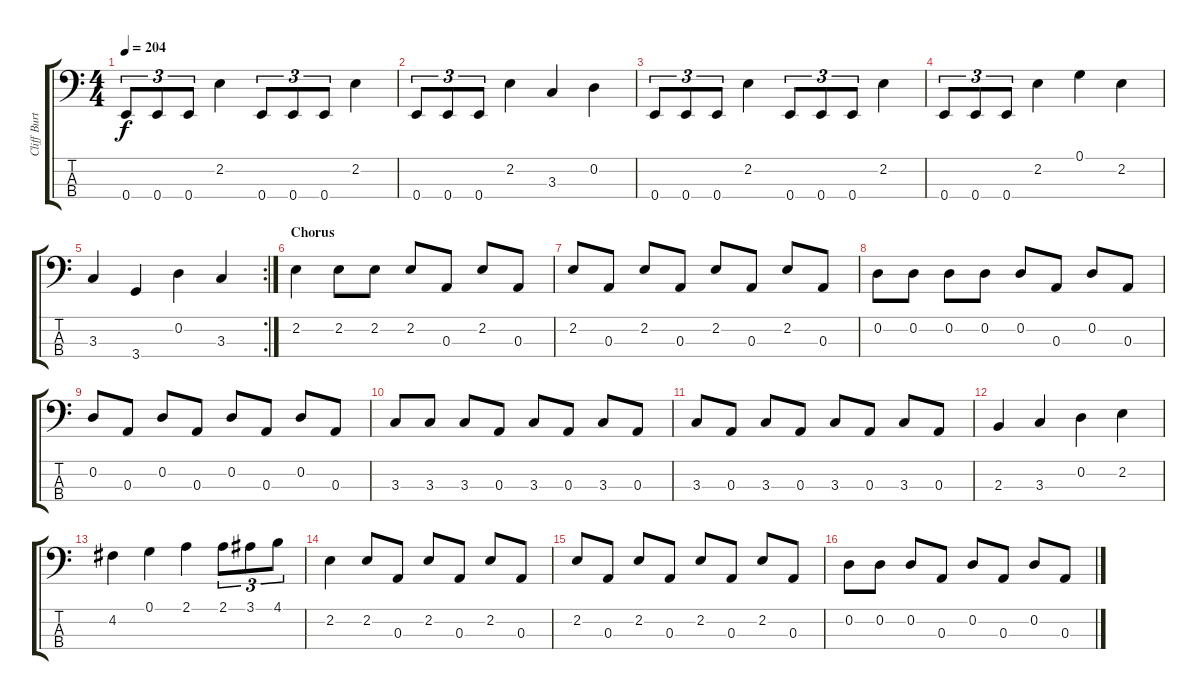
\track ("Cliff Burton (Bass)" "Cliff Burt") {instrument electricbassfinger}
\staff {score tabs}
\tuning (G2 D2 A1 E1) {hide}
\ts (4 4)
\tempo 204
\clef f4
\ks c
0.4.8{tu (3 2) dy f} 0.4.8{tu (3 2)} 0.4.8{tu (3 2)} 2.2.4 0.4.8{tu (3 2)} 0.4.8{tu (3 2)} 0.4.8{tu (3 2)} 2.2.4 |
0.4.8{tu (3 2)} 0.4.8{tu (3 2)} 0.4.8{tu (3 2)} 2.2.4 3.3.4 0.2.4 |
0.4.8{tu (3 2)} 0.4.8{tu (3 2)} 0.4.8{tu (3 2)} 2.2.4 0.4.8{tu (3 2)} 0.4.8{tu (3 2)} 0.4.8{tu (3 2)} 2.2.4 |
0.4.8{tu (3 2)} 0.4.8{tu (3 2)} 0.4.8{tu (3 2)} 2.2.4 0.1.4 2.2.4 |
\rc 2
3.3.4 3.4.4 0.2.4 3.3.4 |
\section ("" "Chorus")
2.2.4 2.2.8 2.2.8 2.2.8 0.3.8 2.2.8 0.3.8 |
2.2.8 0.3.8 2.2.8 0.3.8 2.2.8 0.3.8 2.2.8 0.3.8 |
0.2.8 0.2.8 0.2.8 0.2.8 0.2.8 0.3.8 0.2.8 0.3.8 |
0.2.8 0.3.8 0.2.8 0.3.8 0.2.8 0.3.8 0.2.8 0.3.8 |
3.3.8 3.3.8 3.3.8 0.3.8 3.3.8 0.3.8 3.3.8 0.3.8 |
3.3.8 0.3.8 3.3.8 0.3.8 3.3.8 0.3.8 3.3.8 0.3.8 |
2.3.4 3.3.4 0.2.4 2.2.4 |
4.2.4 0.1.4 2.1.4 2.1.8{tu (3 2)} 3.1.8{tu (3 2)} 4.1.8{tu (3 2)} |
2.2.4 2.2.8 0.3.8 2.2.8 0.3.8 2.2.8 0.3.8 |
2.2.8 0.3.8 2.2.8 0.3.8 2.2.8 0.3.8 2.2.8 0.3.8 |
0.2.8 0.2.8 0.2.8 0.3.8 0.2.8 0.3.8 0.2.8 0.3.8
